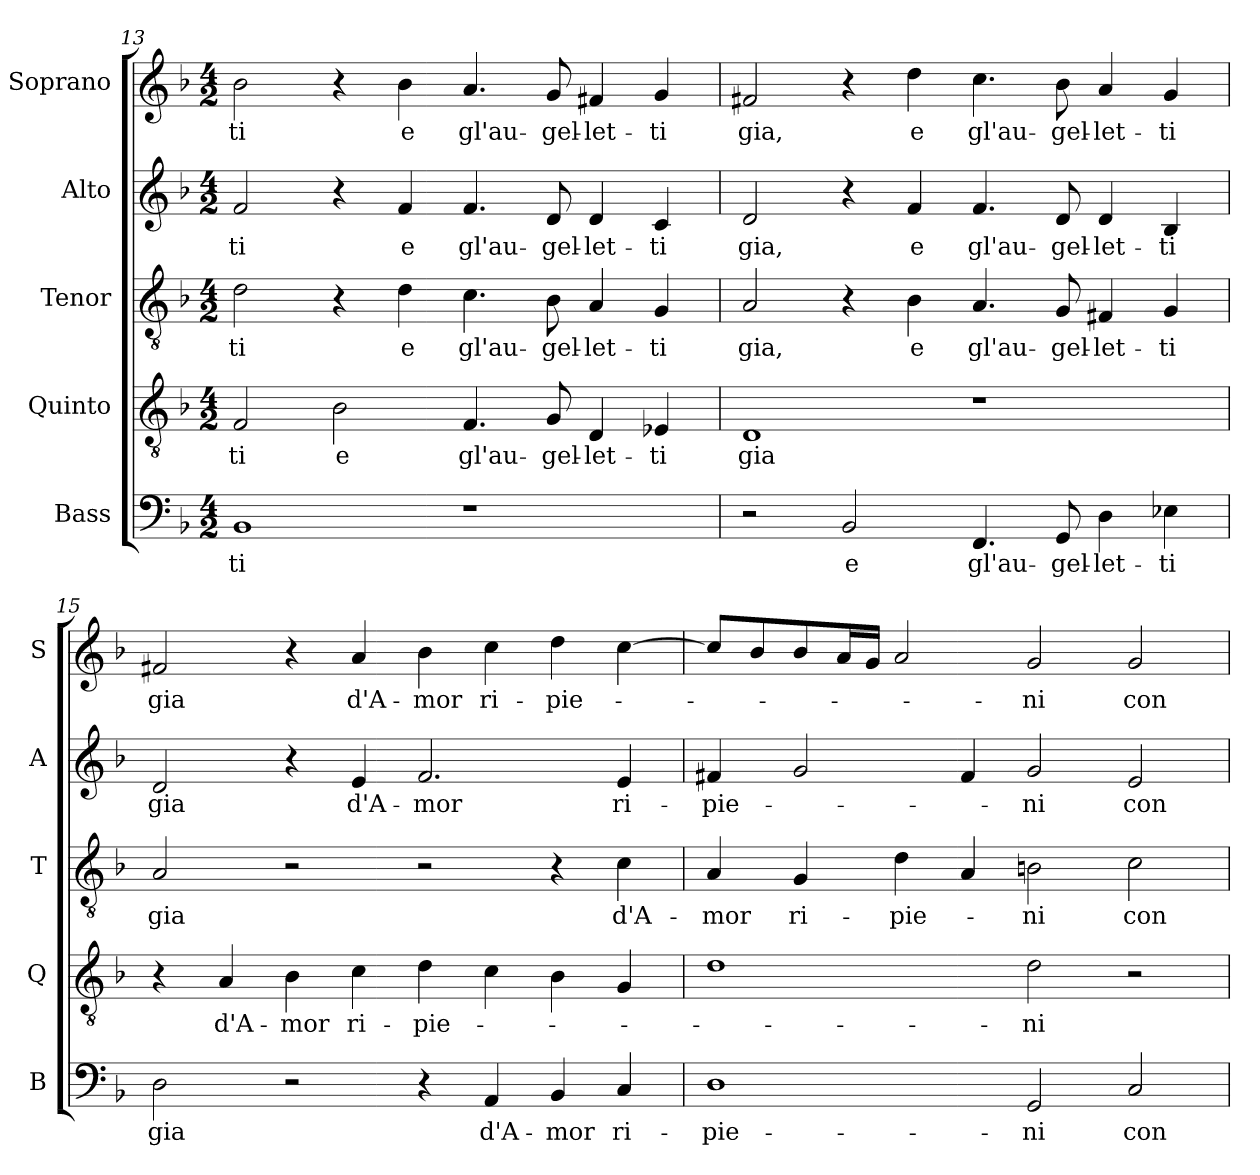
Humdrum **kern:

**kern	**text	**kern	**text	**kern	**text	**kern	**text	**kern	**text
*part5	*part5	*part4	*part4	*part3	*part3	*part2	*part2	*part1	*part1
*staff5	*staff5	*staff4	*staff4	*staff3	*staff3	*staff2	*staff2	*staff1	*staff1
*I"Bass	*	*I"Quinto	*	*I"Tenor	*	*I"Alto	*	*I"Soprano	*
*I'B	*	*I'Q	*	*I'T	*	*I'A	*	*I'S	*
!!LO:LB:g=z
*clefF4	*	*clefGv2	*	*clefGv2	*	*clefG2	*	*clefG2	*
*k[b-]	*	*k[b-]	*	*k[b-]	*	*k[b-]	*	*k[b-]	*
*F:	*	*F:	*	*F:	*	*F:	*	*F:	*
*M4/2	*	*M4/2	*	*M4/2	*	*M4/2	*	*M4/2	*
=13	=13	=13	=13	=13	=13	=13	=13	=13	=13
!	!LO:LY:b	!	!	!	!	!	!	!	!
!	!	!	!LO:LY:b	!	!	!	!	!	!
!	!	!	!	!	!LO:LY:b	!	!	!	!
!	!	!	!	!	!	!	!LO:LY:b	!	!
!	!	!	!	!	!	!	!	!	!LO:LY:b
1BB-	-ti	2F/	-ti	2d\	-ti	2f/	-ti	2b-\	-ti
!	!	!	!LO:LY:b	!	!	!	!	!	!
.	.	2B-\	e	4r	.	4r	.	4r	.
!	!	!	!	!	!LO:LY:b	!	!	!	!
!	!	!	!	!	!	!	!LO:LY:b	!	!
!	!	!	!	!	!	!	!	!	!LO:LY:b
.	.	.	.	4d\	e	4f/	e	4b-\	e
!	!	!	!LO:LY:b	!	!	!	!	!	!
!	!	!	!	!	!LO:LY:b	!	!	!	!
!	!	!	!	!	!	!	!LO:LY:b	!	!
!	!	!	!	!	!	!	!	!	!LO:LY:b
1r	.	4.F/	gl'au-	4.c\	gl'au-	4.f/	gl'au-	4.a/	gl'au-
!	!	!	!LO:LY:b	!	!	!	!	!	!
!	!	!	!	!	!LO:LY:b	!	!	!	!
!	!	!	!	!	!	!	!LO:LY:b	!	!
!	!	!	!	!	!	!	!	!	!LO:LY:b
.	.	8G/	-gel-	8B-\	-gel-	8d/	-gel-	8g/	-gel-
!	!	!	!LO:LY:b	!	!	!	!	!	!
!	!	!	!	!	!LO:LY:b	!	!	!	!
!	!	!	!	!	!	!	!LO:LY:b	!	!
!	!	!	!	!	!	!	!	!	!LO:LY:b
.	.	4D/	-let-	4A/	-let-	4d/	-let-	4f#X/	-let-
!	!	!	!LO:LY:b	!	!	!	!	!	!
!	!	!	!	!	!LO:LY:b	!	!	!	!
!	!	!	!	!	!	!	!LO:LY:b	!	!
!	!	!	!	!	!	!	!	!	!LO:LY:b
.	.	4E-X/	-ti	4G/	-ti	4c/	-ti	4g/	-ti
=14	=14	=14	=14	=14	=14	=14	=14	=14	=14
!	!	!	!LO:LY:b	!	!	!	!	!	!
!	!	!	!	!	!LO:LY:b	!	!	!	!
!	!	!	!	!	!	!	!LO:LY:b	!	!
!	!	!	!	!	!	!	!	!	!LO:LY:b
2r	.	1D	gia	2A/	gia,	2d/	gia,	2f#X/	gia,
!	!LO:LY:b	!	!	!	!	!	!	!	!
2BB-/	e	.	.	4r	.	4r	.	4r	.
!	!	!	!	!	!LO:LY:b	!	!	!	!
!	!	!	!	!	!	!	!LO:LY:b	!	!
!	!	!	!	!	!	!	!	!	!LO:LY:b
.	.	.	.	4B-\	e	4f/	e	4dd\	e
!	!LO:LY:b	!	!	!	!	!	!	!	!
!	!	!	!	!	!LO:LY:b	!	!	!	!
!	!	!	!	!	!	!	!LO:LY:b	!	!
!	!	!	!	!	!	!	!	!	!LO:LY:b
4.FF/	gl'au-	1r	.	4.A/	gl'au-	4.f/	gl'au-	4.cc\	gl'au-
!	!LO:LY:b	!	!	!	!	!	!	!	!
!	!	!	!	!	!LO:LY:b	!	!	!	!
!	!	!	!	!	!	!	!LO:LY:b	!	!
!	!	!	!	!	!	!	!	!	!LO:LY:b
8GG/	-gel-	.	.	8G/	-gel-	8d/	-gel-	8b-\	-gel-
!	!LO:LY:b	!	!	!	!	!	!	!	!
!	!	!	!	!	!LO:LY:b	!	!	!	!
!	!	!	!	!	!	!	!LO:LY:b	!	!
!	!	!	!	!	!	!	!	!	!LO:LY:b
4D\	-let-	.	.	4F#X/	-let-	4d/	-let-	4a/	-let-
!	!LO:LY:b	!	!	!	!	!	!	!	!
!	!	!	!	!	!LO:LY:b	!	!	!	!
!	!	!	!	!	!	!	!LO:LY:b	!	!
!	!	!	!	!	!	!	!	!	!LO:LY:b
4E-X\	-ti	.	.	4G/	-ti	4B-/	-ti	4g/	-ti
=15	=15	=15	=15	=15	=15	=15	=15	=15	=15
!	!LO:LY:b	!	!	!	!	!	!	!	!
!	!	!	!	!	!LO:LY:b	!	!	!	!
!	!	!	!	!	!	!	!LO:LY:b	!	!
!	!	!	!	!	!	!	!	!	!LO:LY:b
2D\	gia	4r	.	2A/	gia	2d/	gia	2f#X/	gia
!	!	!	!LO:LY:b	!	!	!	!	!	!
.	.	4A/	d'A-	.	.	.	.	.	.
!	!	!	!LO:LY:b	!	!	!	!	!	!
2r	.	4B-\	-mor	2r	.	4r	.	4r	.
!	!	!	!LO:LY:b	!	!	!	!	!	!
!	!	!	!	!	!	!	!LO:LY:b	!	!
!	!	!	!	!	!	!	!	!	!LO:LY:b
.	.	4c\	ri-	.	.	4e/	d'A-	4a/	d'A-
!	!	!	!LO:LY:b	!	!	!	!	!	!
!	!	!	!	!	!	!	!LO:LY:b	!	!
!	!	!	!	!	!	!	!	!	!LO:LY:b
4r	.	4d\	-pie-	2r	.	2.f/	-mor	4b-\	-mor
!	!LO:LY:b	!	!	!	!	!	!	!	!
!	!	!	!	!	!	!	!	!	!LO:LY:b
4AA/	d'A-	4c\	.	.	.	.	.	4cc\	ri-
!	!LO:LY:b	!	!	!	!	!	!	!	!
!	!	!	!	!	!	!	!	!	!LO:LY:b
4BB-/	-mor	4B-\	.	4r	.	.	.	4dd\	-pie-
!	!LO:LY:b	!	!	!	!	!	!	!	!
!	!	!	!	!	!LO:LY:b	!	!	!	!
!	!	!	!	!	!	!	!LO:LY:b	!	!
4C/	ri-	4G/	.	4c\	d'A-	4e/	ri-	[4cc\	.
!!LO:PB:g=z
=16	=16	=16	=16	=16	=16	=16	=16	=16	=16
!	!LO:LY:b	!	!	!	!	!	!	!	!
!	!	!	!	!	!LO:LY:b	!	!	!	!
!	!	!	!	!	!	!	!LO:LY:b	!	!
1D	-pie-	1d	.	4A/	-mor	4f#X/	-pie-	8cc/L]	.
.	.	.	.	.	.	.	.	8b-/	.
!	!	!	!	!	!LO:LY:b	!	!	!	!
.	.	.	.	4G/	ri-	2g/	.	8b-/	.
.	.	.	.	.	.	.	.	16a/L	.
.	.	.	.	.	.	.	.	16g/JJ	.
!	!	!	!	!	!LO:LY:b	!	!	!	!
.	.	.	.	4d\	-pie-	.	.	2a/	.
.	.	.	.	4A/	.	4f#/	.	.	.
!	!LO:LY:b	!	!	!	!	!	!	!	!
!	!	!	!LO:LY:b	!	!	!	!	!	!
!	!	!	!	!	!LO:LY:b	!	!	!	!
!	!	!	!	!	!	!	!LO:LY:b	!	!
!	!	!	!	!	!	!	!	!	!LO:LY:b
2GG/	-ni	2d\	-ni	2Bn\	-ni	2g/	-ni	2g/	-ni
!	!LO:LY:b	!	!	!	!	!	!	!	!
!	!	!	!	!	!LO:LY:b	!	!	!	!
!	!	!	!	!	!	!	!LO:LY:b	!	!
!	!	!	!	!	!	!	!	!	!LO:LY:b
2C/	con	2r	.	2c\	con	2e/	con	2g/	con
=	=	=	=	=	=	=	=	=	=
*-	*-	*-	*-	*-	*-	*-	*-	*-	*-
